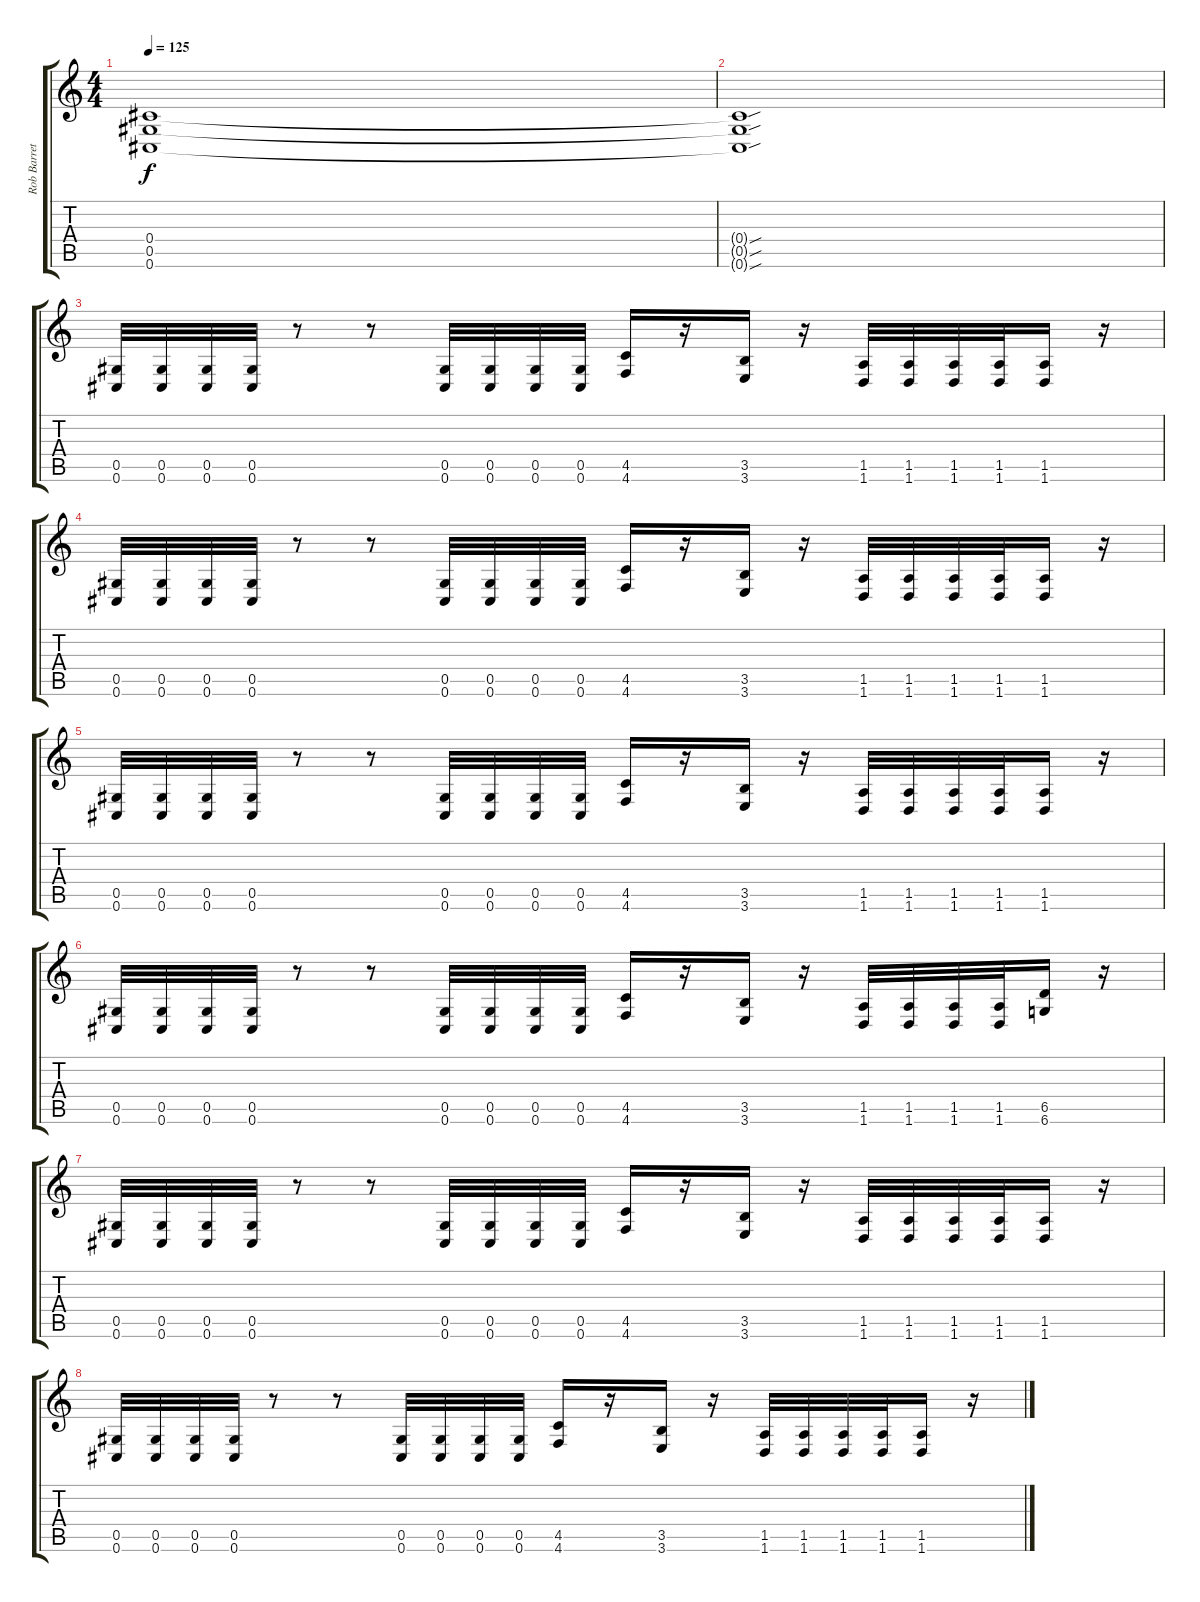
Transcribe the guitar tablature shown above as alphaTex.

\track ("Rob Barrett" "Rob Barret") {instrument distortionguitar}
\staff {score tabs}
\tuning (Eb4 Bb3 Gb3 Db3 Ab2 Db2) {hide}
\ts (4 4)
\tempo 125
\clef g2
\ks c
(0.4{t} 0.5{t} 0.6{t}).1{dy f} |
(0.4{sou t} 0.5{sou t} 0.6{sou t}).1 |
(0.5 0.6).32 (0.5 0.6).32 (0.5 0.6).32 (0.5 0.6).32 r.8 r.8 (0.5 0.6).32 (0.5 0.6).32 (0.5 0.6).32 (0.5 0.6).32 (4.5 4.6).16 r.16 (3.5 3.6).16 r.16 (1.5 1.6).32 (1.5 1.6).32 (1.5 1.6).32 (1.5 1.6).32 (1.5 1.6).16 r.16 |
(0.5 0.6).32 (0.5 0.6).32 (0.5 0.6).32 (0.5 0.6).32 r.8 r.8 (0.5 0.6).32 (0.5 0.6).32 (0.5 0.6).32 (0.5 0.6).32 (4.5 4.6).16 r.16 (3.5 3.6).16 r.16 (1.5 1.6).32 (1.5 1.6).32 (1.5 1.6).32 (1.5 1.6).32 (1.5 1.6).16 r.16 |
(0.5 0.6).32 (0.5 0.6).32 (0.5 0.6).32 (0.5 0.6).32 r.8 r.8 (0.5 0.6).32 (0.5 0.6).32 (0.5 0.6).32 (0.5 0.6).32 (4.5 4.6).16 r.16 (3.5 3.6).16 r.16 (1.5 1.6).32 (1.5 1.6).32 (1.5 1.6).32 (1.5 1.6).32 (1.5 1.6).16 r.16 |
(0.5 0.6).32 (0.5 0.6).32 (0.5 0.6).32 (0.5 0.6).32 r.8 r.8 (0.5 0.6).32 (0.5 0.6).32 (0.5 0.6).32 (0.5 0.6).32 (4.5 4.6).16 r.16 (3.5 3.6).16 r.16 (1.5 1.6).32 (1.5 1.6).32 (1.5 1.6).32 (1.5 1.6).32 (6.5 6.6).16 r.16 |
(0.5 0.6).32 (0.5 0.6).32 (0.5 0.6).32 (0.5 0.6).32 r.8 r.8 (0.5 0.6).32 (0.5 0.6).32 (0.5 0.6).32 (0.5 0.6).32 (4.5 4.6).16 r.16 (3.5 3.6).16 r.16 (1.5 1.6).32 (1.5 1.6).32 (1.5 1.6).32 (1.5 1.6).32 (1.5 1.6).16 r.16 |
(0.5 0.6).32 (0.5 0.6).32 (0.5 0.6).32 (0.5 0.6).32 r.8 r.8 (0.5 0.6).32 (0.5 0.6).32 (0.5 0.6).32 (0.5 0.6).32 (4.5 4.6).16 r.16 (3.5 3.6).16 r.16 (1.5 1.6).32 (1.5 1.6).32 (1.5 1.6).32 (1.5 1.6).32 (1.5 1.6).16 r.16
